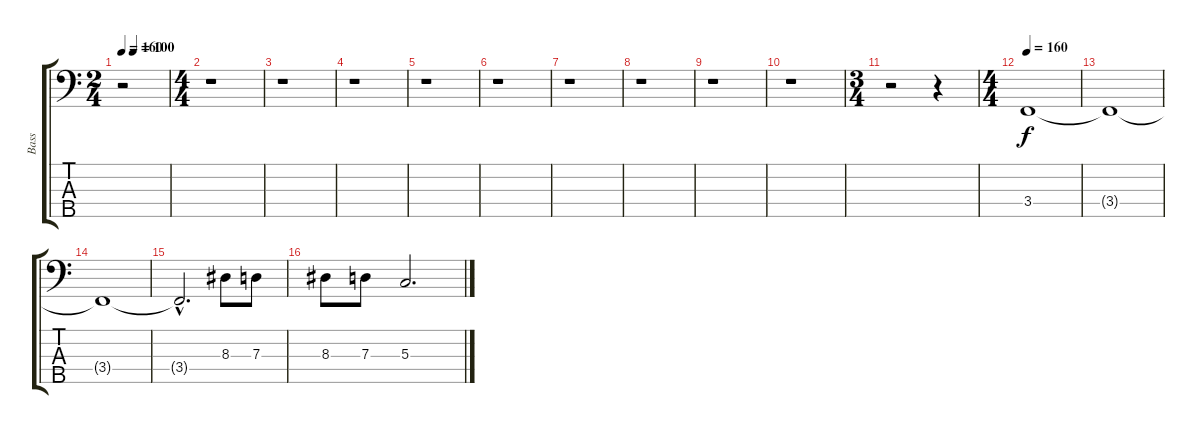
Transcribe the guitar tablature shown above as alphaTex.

\track ("Bass" "Bass") {instrument electricbassfinger}
\staff {score tabs}
\tuning (F2 C2 G1 D1 A0) {hide}
\ts (2 4)
\tempo 160
\tempo (100 0.25)
\tempo 160
\clef f4
\ks c
r.2{dy f instrument electricbassfinger} |
\ts (4 4)
r.1 |
r.1 |
r.1 |
r.1 |
r.1 |
r.1 |
r.1 |
r.1 |
r.1 |
\ts (3 4)
r.2 r.4 |
\ts (4 4)
\tempo 160
3.4.1 |
3.4{t}.1 |
3.4{t}.1 |
3.4{hac t}.2{d} 8.3.8 7.3.8 |
8.3.8 7.3.8 5.3.2{d}
